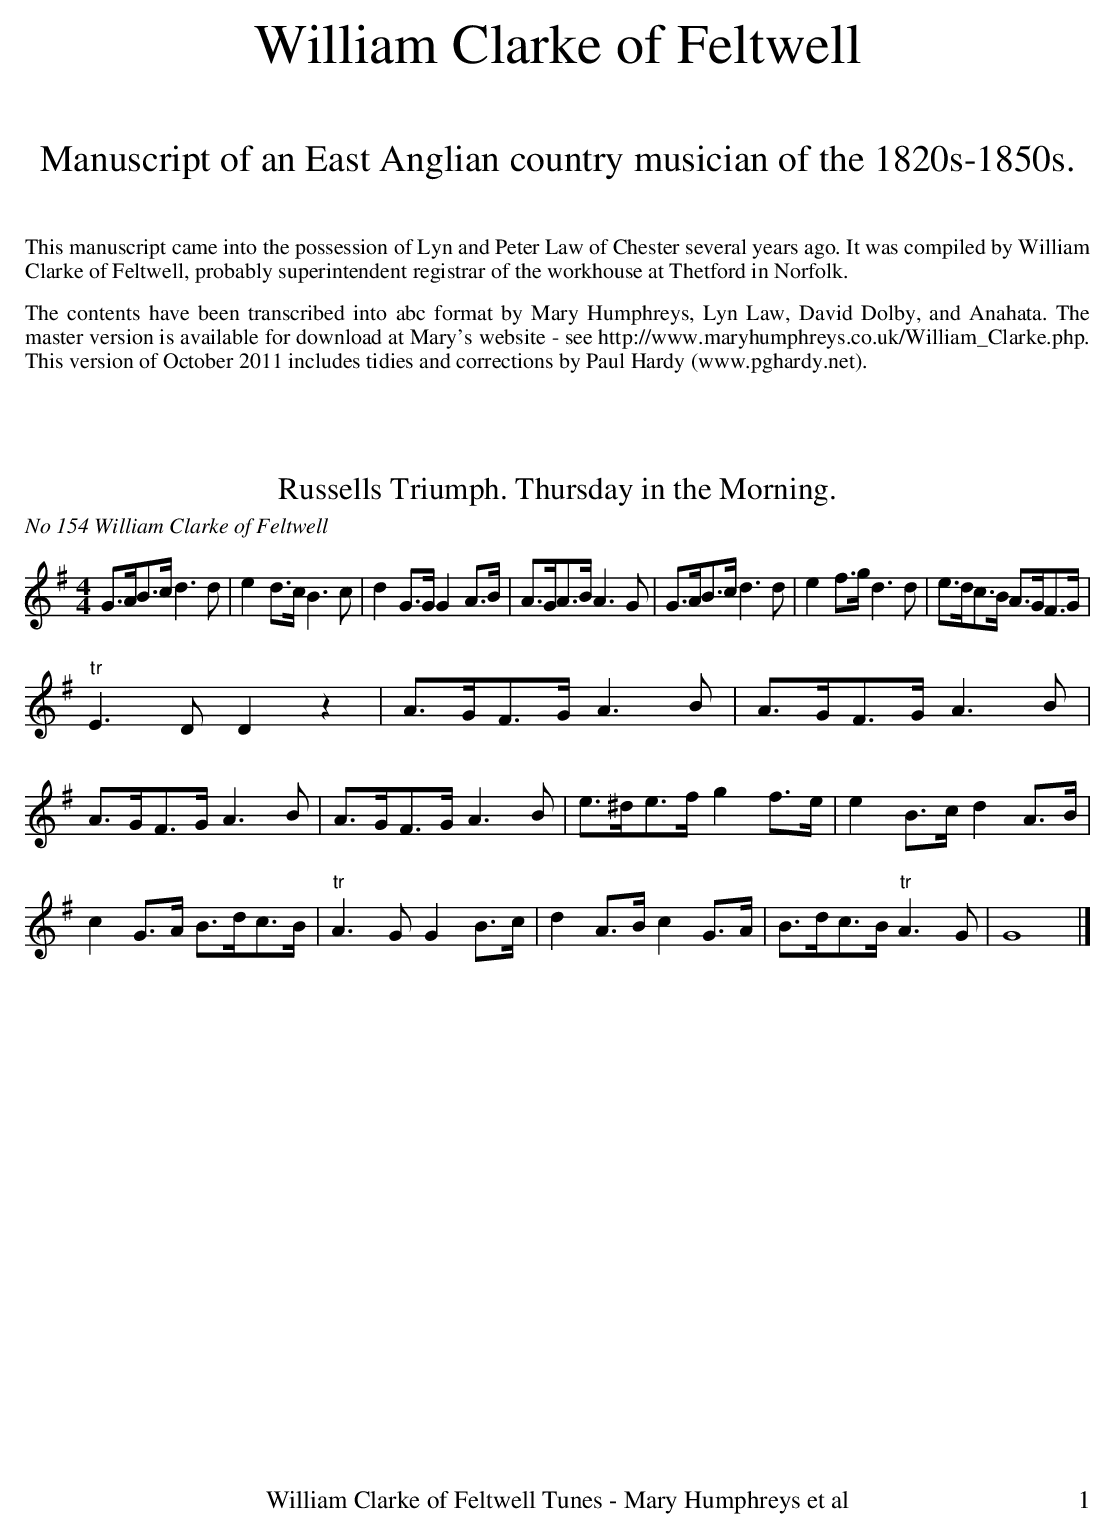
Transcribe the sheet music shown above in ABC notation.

X:1
T:Russells Triumph. Thursday in the Morning.
O:No 154 William Clarke of Feltwell
M:4/4
L:1/8
K:G
G>AB>cd3d|e2d>cB3c|d2G>GG2A>B|A>GA>BA3G|G>AB>cd3d|e2f>gd3d|e>dc>B A>GF>G|
"tr"E3DD2z2|A>GF>GA3B|A>GF>GA3B|A>GF>GA3B|A>GF>GA3B|e>^de>fg2f>e|e2B>cd2A>B|
c2G>A B>dc>B|"tr"A3GG2B>c|d2A>Bc2G>A|B>dc>B"tr"A3G|G8|]
